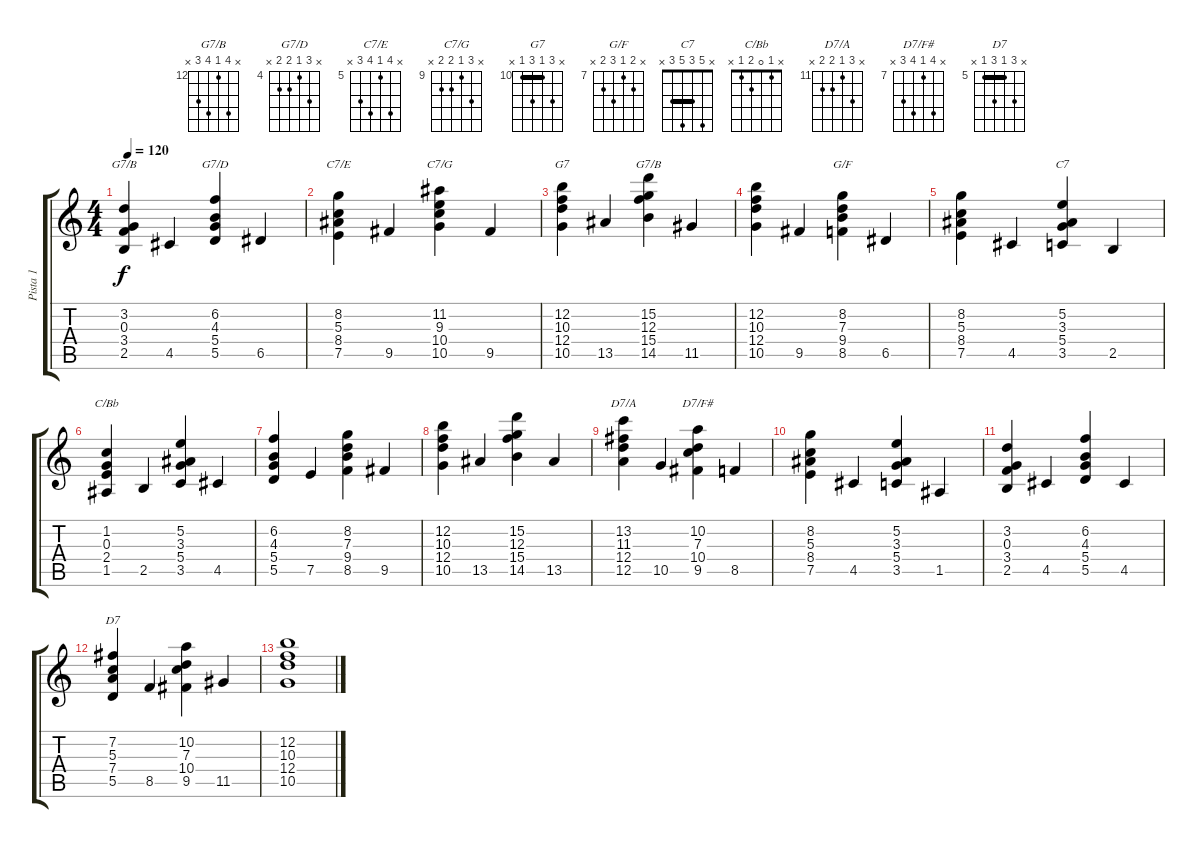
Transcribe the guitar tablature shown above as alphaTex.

\track ("Pista 1" "Pista 1") {instrument acousticguitarnylon}
\staff {score tabs}
\tuning (E4 B3 G3 D3 A2 E2) {hide}
\chord ("G7/B" x 3 0 3 2 x)
\chord ("G7/D" x 6 4 5 5 x) {firstfret 4}
\chord ("C7/E" x 8 5 8 7 x) {firstfret 5}
\chord ("C7/G" x 11 9 10 10 x) {firstfret 9}
\chord ("G7" x 12 10 12 10 x) {firstfret 10 barre 10}
\chord ("G7/B" x 15 12 15 14 x) {firstfret 12}
\chord ("G/F" x 8 7 9 8 x) {firstfret 7}
\chord ("C7" x 5 3 5 3 x) {barre 3}
\chord ("C/Bb" x 1 0 2 1 x)
\chord ("D7/A" x 13 11 12 12 x) {firstfret 11}
\chord ("D7/F#" x 10 7 10 9 x) {firstfret 7}
\chord ("D7" x 7 5 7 5 x) {firstfret 5 barre 5}
\ts (4 4)
\tempo 120
\clef g2
\ks c
(3.2 0.3 3.4 2.5).4{ch "G7/B" dy f instrument acousticguitarnylon} 4.5.4 (6.2 4.3 5.4 5.5).4{ch "G7/D"} 6.5.4 |
(8.2 5.3 8.4 7.5).4{ch "C7/E"} 9.5.4 (11.2 9.3 10.4 10.5).4{ch "C7/G"} 9.5.4 |
(12.2 10.3 12.4 10.5).4{ch "G7"} 13.5.4 (15.2 12.3 15.4 14.5).4{ch "G7/B"} 11.5.4 |
(12.2 10.3 12.4 10.5).4 9.5.4 (8.2 7.3 9.4 8.5).4{ch "G/F"} 6.5.4 |
(8.2 5.3 8.4 7.5).4 4.5.4 (5.2 3.3 5.4 3.5).4{ch "C7"} 2.5.4 |
(1.2 0.3 2.4 1.5).4{ch "C/Bb"} 2.5.4 (5.2 3.3 5.4 3.5).4 4.5.4 |
(6.2 4.3 5.4 5.5).4 7.5.4 (8.2 7.3 9.4 8.5).4 9.5.4 |
(12.2 10.3 12.4 10.5).4 13.5.4 (15.2 12.3 15.4 14.5).4 13.5.4 |
(13.2 11.3 12.4 12.5).4{ch "D7/A"} 10.5.4 (10.2 7.3 10.4 9.5).4{ch "D7/F#"} 8.5.4 |
(8.2 5.3 8.4 7.5).4 4.5.4 (5.2 3.3 5.4 3.5).4 1.5.4 |
(3.2 0.3 3.4 2.5).4 4.5.4 (6.2 4.3 5.4 5.5).4 4.5.4 |
(7.2 5.3 7.4 5.5).4{ch "D7"} 8.5.4 (10.2 7.3 10.4 9.5).4 11.5.4 |
(12.2 10.3 12.4 10.5).1
